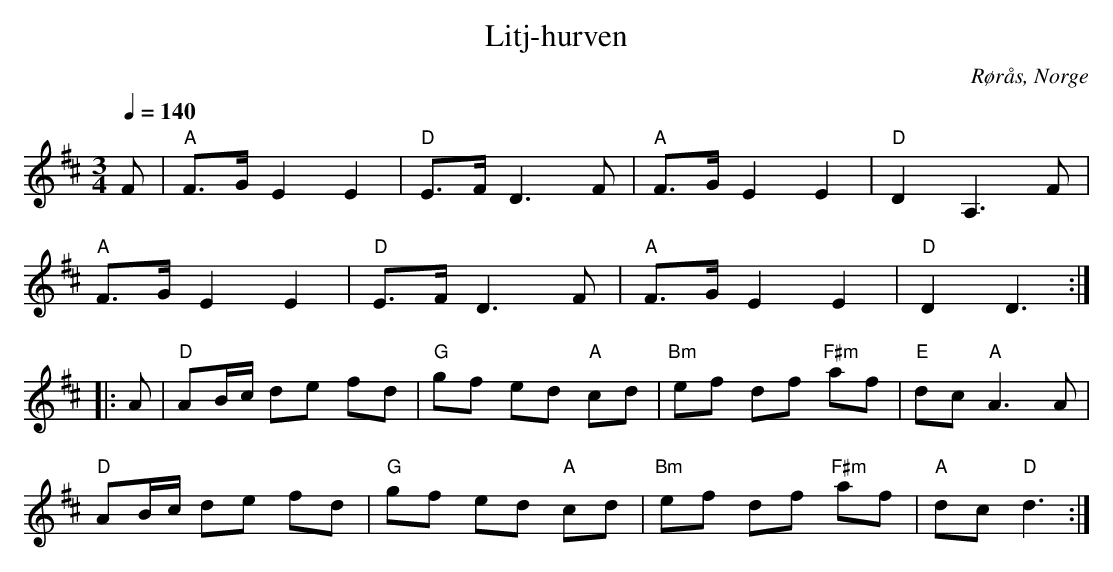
X:1
T:Litj-hurven
O:Rørås, Norge
M:3/4
L:1/8
K:D
Q:1/4=140
F|"A"F>GE2 E2|"D"E>F D3 F|"A"F>GE2 E2|"D"D2 A,3 F|
"A"F>GE2 E2|"D"E>F D3 F|"A"F>GE2 E2|"D"D2 D3:|
|:A|"D"AB/c/ de fd|"G"gf ed "A"cd|"Bm"ef df "F#m"af|"E"dc "A"A3 A|
"D"AB/c/ de fd|"G"gf ed "A"cd|"Bm"ef df "F#m"af|"A"dc "D"d3:|
